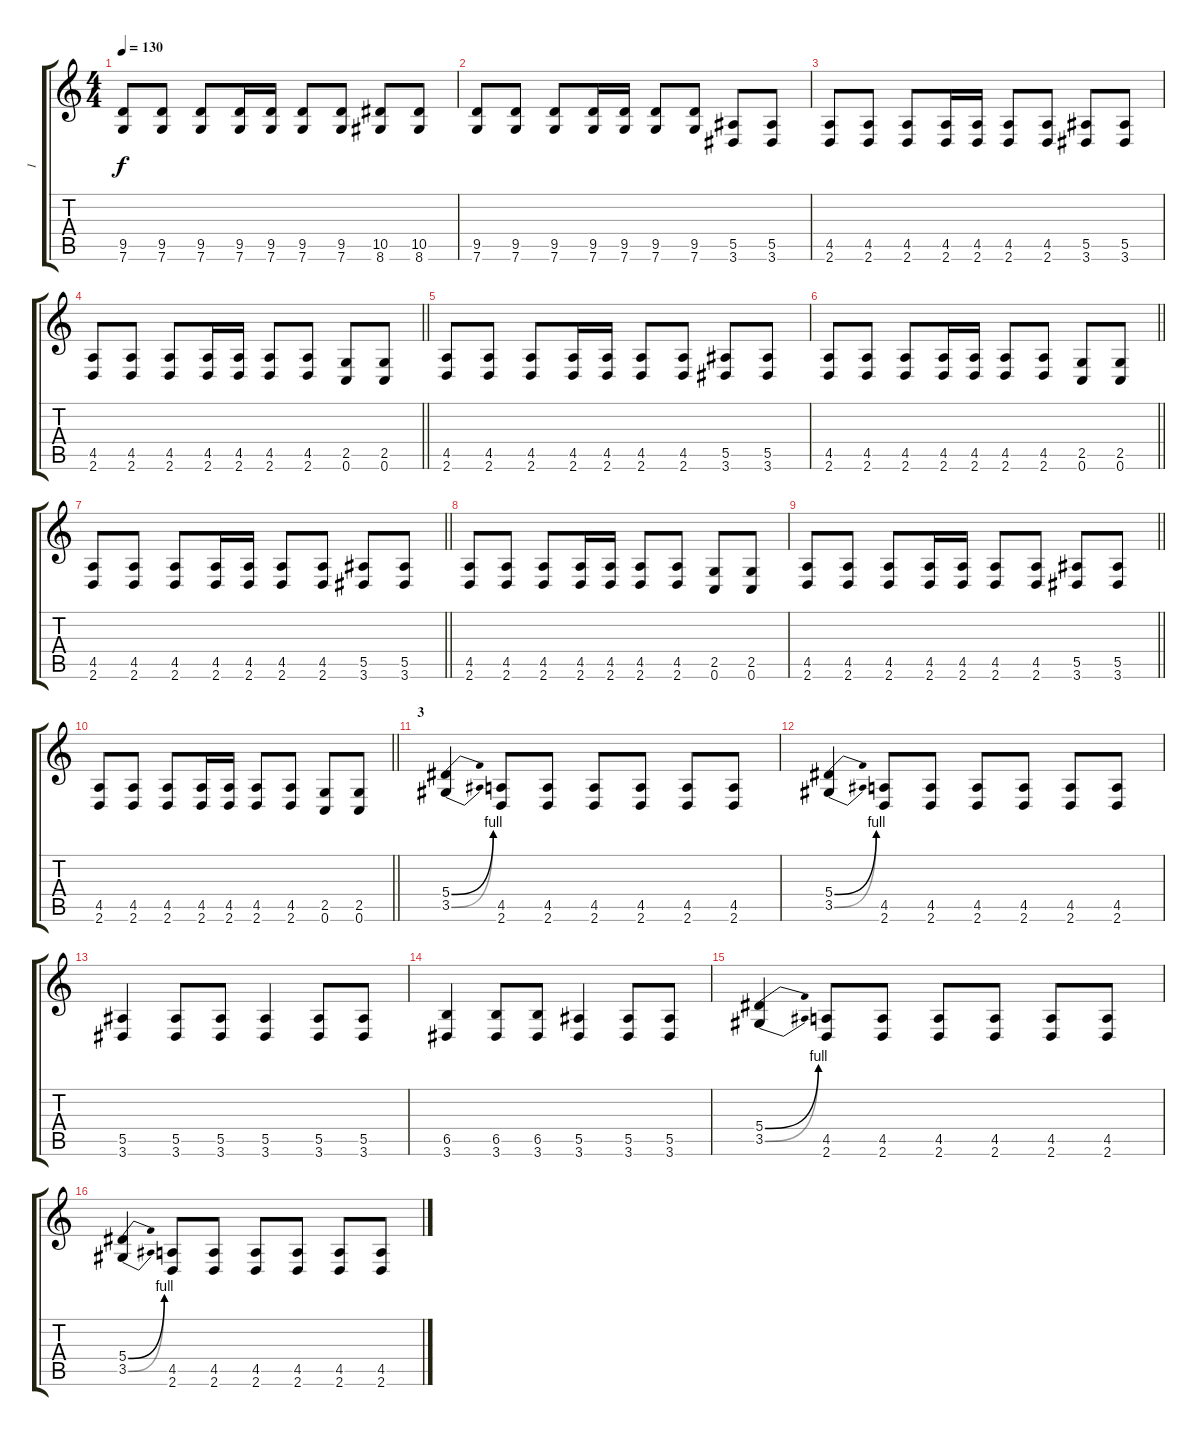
\track ("I" "I") {instrument distortionguitar}
\staff {score tabs}
\tuning (C4 G3 Eb3 Bb2 F2 C2) {hide}
\ts (4 4)
\tempo 130
\clef g2
\ks c
(9.5 7.6).8{dy f} (9.5 7.6).8 (9.5 7.6).8 (9.5 7.6).16 (9.5 7.6).16 (9.5 7.6).8 (9.5 7.6).8 (10.5 8.6).8 (10.5 8.6).8 |
(9.5 7.6).8 (9.5 7.6).8 (9.5 7.6).8 (9.5 7.6).16 (9.5 7.6).16 (9.5 7.6).8 (9.5 7.6).8 (5.5 3.6).8 (5.5 3.6).8 |
(4.5 2.6).8 (4.5 2.6).8 (4.5 2.6).8 (4.5 2.6).16 (4.5 2.6).16 (4.5 2.6).8 (4.5 2.6).8 (5.5 3.6).8 (5.5 3.6).8 |
\barLineRight lightlight
(4.5 2.6).8 (4.5 2.6).8 (4.5 2.6).8 (4.5 2.6).16 (4.5 2.6).16 (4.5 2.6).8 (4.5 2.6).8 (2.5 0.6).8 (2.5 0.6).8 |
(4.5 2.6).8 (4.5 2.6).8 (4.5 2.6).8 (4.5 2.6).16 (4.5 2.6).16 (4.5 2.6).8 (4.5 2.6).8 (5.5 3.6).8 (5.5 3.6).8 |
\barLineRight lightlight
(4.5 2.6).8 (4.5 2.6).8 (4.5 2.6).8 (4.5 2.6).16 (4.5 2.6).16 (4.5 2.6).8 (4.5 2.6).8 (2.5 0.6).8 (2.5 0.6).8 |
\barLineRight lightlight
(4.5 2.6).8 (4.5 2.6).8 (4.5 2.6).8 (4.5 2.6).16 (4.5 2.6).16 (4.5 2.6).8 (4.5 2.6).8 (5.5 3.6).8 (5.5 3.6).8 |
(4.5 2.6).8 (4.5 2.6).8 (4.5 2.6).8 (4.5 2.6).16 (4.5 2.6).16 (4.5 2.6).8 (4.5 2.6).8 (2.5 0.6).8 (2.5 0.6).8 |
\barLineRight lightlight
(4.5 2.6).8 (4.5 2.6).8 (4.5 2.6).8 (4.5 2.6).16 (4.5 2.6).16 (4.5 2.6).8 (4.5 2.6).8 (5.5 3.6).8 (5.5 3.6).8 |
\barLineRight lightlight
(4.5 2.6).8 (4.5 2.6).8 (4.5 2.6).8 (4.5 2.6).16 (4.5 2.6).16 (4.5 2.6).8 (4.5 2.6).8 (2.5 0.6).8 (2.5 0.6).8 |
\section ("" "3")
(5.4{be (bend 0 0 60 4)} 3.5{be (bend 0 0 60 4)}).4 (4.5 2.6).8 (4.5 2.6).8 (4.5 2.6).8 (4.5 2.6).8 (4.5 2.6).8 (4.5 2.6).8 |
(5.4{be (bend 0 0 60 4)} 3.5{be (bend 0 0 60 4)}).4 (4.5 2.6).8 (4.5 2.6).8 (4.5 2.6).8 (4.5 2.6).8 (4.5 2.6).8 (4.5 2.6).8 |
(5.5 3.6).4 (5.5 3.6).8 (5.5 3.6).8 (5.5 3.6).4 (5.5 3.6).8 (5.5 3.6).8 |
(6.5 3.6).4 (6.5 3.6).8 (6.5 3.6).8 (5.5 3.6).4 (5.5 3.6).8 (5.5 3.6).8 |
(5.4{be (bend 0 0 60 4)} 3.5{be (bend 0 0 60 4)}).4 (4.5 2.6).8 (4.5 2.6).8 (4.5 2.6).8 (4.5 2.6).8 (4.5 2.6).8 (4.5 2.6).8 |
(5.4{be (bend 0 0 60 4)} 3.5{be (bend 0 0 60 4)}).4 (4.5 2.6).8 (4.5 2.6).8 (4.5 2.6).8 (4.5 2.6).8 (4.5 2.6).8 (4.5 2.6).8
